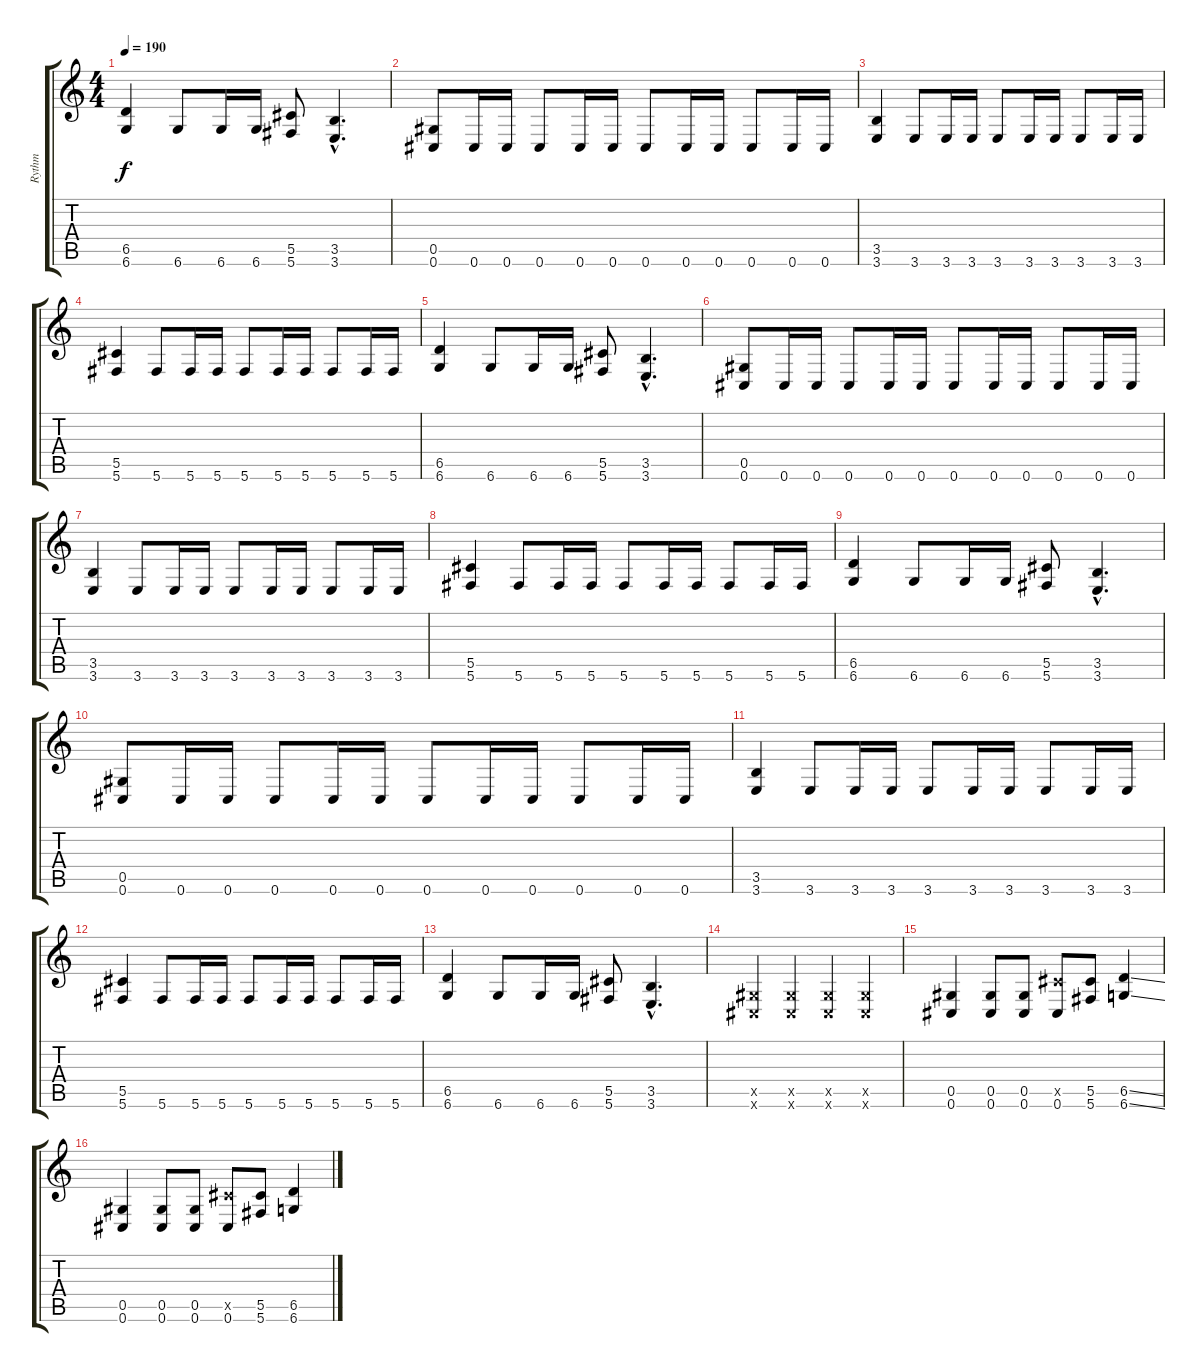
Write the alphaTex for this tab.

\track ("Rythm" "Rythm") {instrument distortionguitar}
\staff {score tabs}
\tuning (Eb4 Bb3 Gb3 Db3 Ab2 Db2) {hide}
\ts (4 4)
\tempo 190
\clef g2
\ks c
(6.5 6.6).4{dy f} 6.6.8 6.6.16 6.6.16 (5.5 5.6).8 (3.5{hac} 3.6{hac}).4{d} |
(0.5 0.6).8 0.6.16 0.6.16 0.6.8 0.6.16 0.6.16 0.6.8 0.6.16 0.6.16 0.6.8 0.6.16 0.6.16 |
(3.5 3.6).4 3.6.8 3.6.16 3.6.16 3.6.8 3.6.16 3.6.16 3.6.8 3.6.16 3.6.16 |
(5.5 5.6).4 5.6.8 5.6.16 5.6.16 5.6.8 5.6.16 5.6.16 5.6.8 5.6.16 5.6.16 |
(6.5 6.6).4 6.6.8 6.6.16 6.6.16 (5.5 5.6).8 (3.5{hac} 3.6{hac}).4{d} |
(0.5 0.6).8{balance 3} 0.6.16 0.6.16 0.6.8 0.6.16 0.6.16 0.6.8 0.6.16 0.6.16 0.6.8 0.6.16 0.6.16 |
(3.5 3.6).4 3.6.8 3.6.16 3.6.16 3.6.8 3.6.16 3.6.16 3.6.8 3.6.16 3.6.16 |
(5.5 5.6).4 5.6.8 5.6.16 5.6.16 5.6.8 5.6.16 5.6.16 5.6.8 5.6.16 5.6.16 |
(6.5 6.6).4 6.6.8 6.6.16 6.6.16 (5.5 5.6).8 (3.5{hac} 3.6{hac}).4{d} |
(0.5 0.6).8 0.6.16 0.6.16 0.6.8 0.6.16 0.6.16 0.6.8 0.6.16 0.6.16 0.6.8 0.6.16 0.6.16 |
(3.5 3.6).4 3.6.8 3.6.16 3.6.16 3.6.8 3.6.16 3.6.16 3.6.8 3.6.16 3.6.16 |
(5.5 5.6).4 5.6.8 5.6.16 5.6.16 5.6.8 5.6.16 5.6.16 5.6.8 5.6.16 5.6.16 |
(6.5 6.6).4 6.6.8 6.6.16 6.6.16 (5.5 5.6).8 (3.5{hac} 3.6{hac}).4{d} |
(0.5{x} 0.6{x}).4 (0.5{x} 0.6{x}).4 (0.5{x} 0.6{x}).4 (0.5{x} 0.6{x}).4 |
(0.5 0.6).4 (0.5 0.6).8 (0.5 0.6).8 (5.5{x} 0.6).8 (5.5 5.6).8 (6.5{ss} 6.6{ss}).4 |
(0.5 0.6).4 (0.5 0.6).8 (0.5 0.6).8 (5.5{x} 0.6).8 (5.5 5.6).8 (6.5{ss} 6.6{ss}).4
